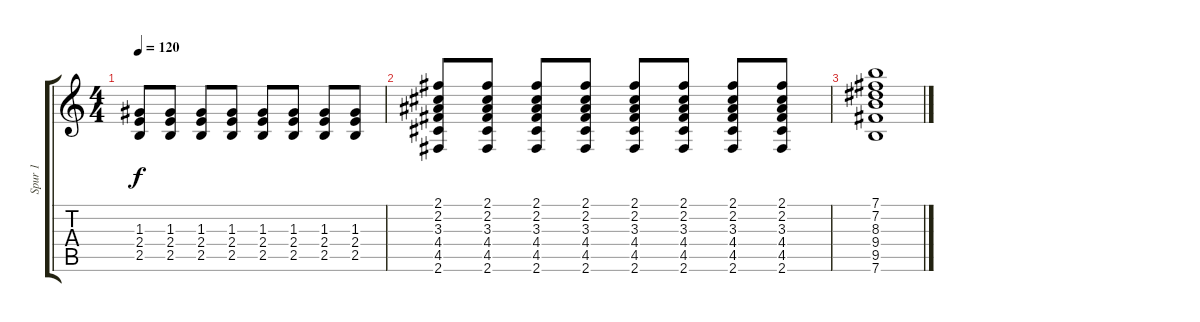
\track ("Spur 1" "Spur 1") {instrument acousticguitarsteel}
\staff {score tabs}
\tuning (E4 B3 G3 D3 A2 E2) {hide}
\ts (4 4)
\tempo 120
\clef g2
\ks c
(1.3 2.4 2.5).8{dy f} (1.3 2.4 2.5).8 (1.3 2.4 2.5).8 (1.3 2.4 2.5).8 (1.3 2.4 2.5).8 (1.3 2.4 2.5).8 (1.3 2.4 2.5).8 (1.3 2.4 2.5).8 |
(2.1 2.2 3.3 4.4 4.5 2.6).8 (2.1 2.2 3.3 4.4 4.5 2.6).8 (2.1 2.2 3.3 4.4 4.5 2.6).8 (2.1 2.2 3.3 4.4 4.5 2.6).8 (2.1 2.2 3.3 4.4 4.5 2.6).8 (2.1 2.2 3.3 4.4 4.5 2.6).8 (2.1 2.2 3.3 4.4 4.5 2.6).8 (2.1 2.2 3.3 4.4 4.5 2.6).8 |
(7.1 7.2 8.3 9.4 9.5 7.6).1
